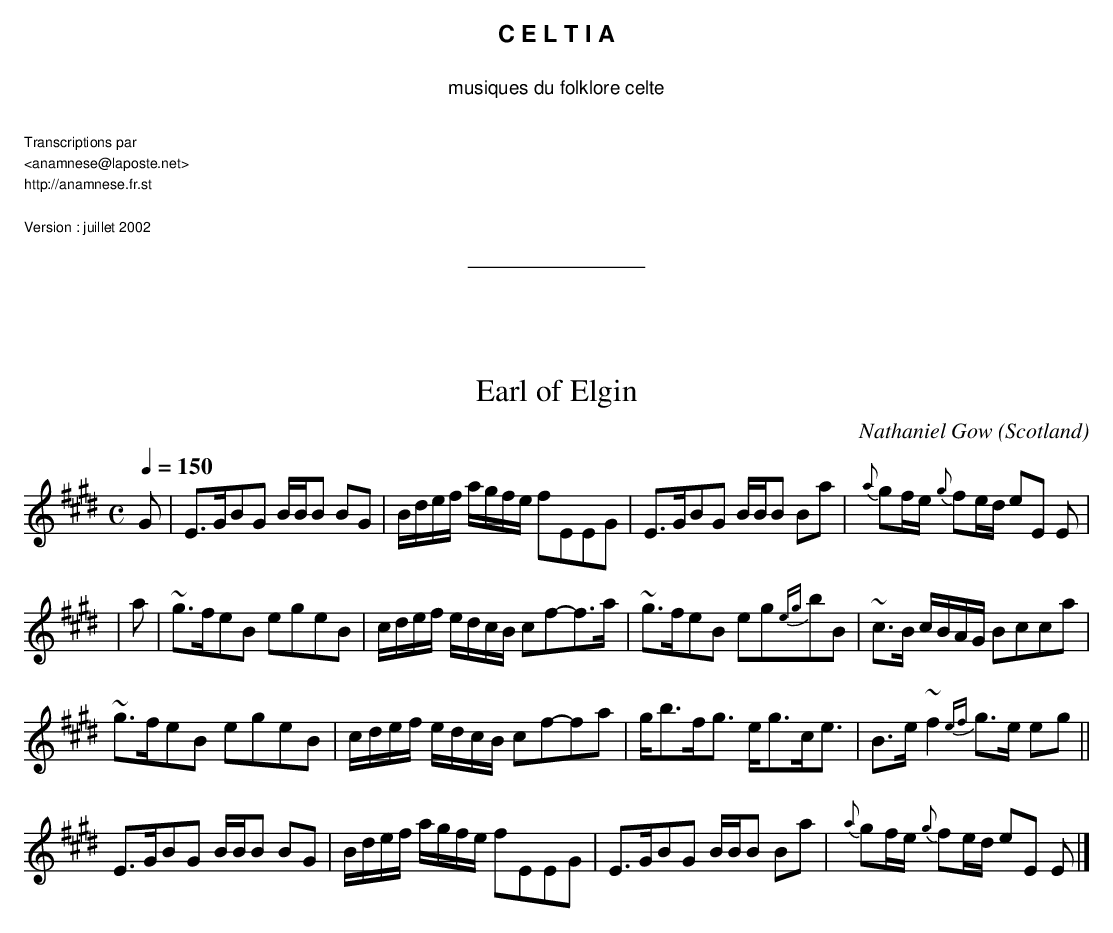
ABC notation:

X:1
T:Earl of Elgin
C:Nathaniel Gow
O:Scotland
M:C
L:1/8
Q:1/4=150 %tempo exact non connu
K:E
G|E>GBG B/B/B BG | B/d/e/f/ a/g/f/e/ fEEG |\
  E>GBG B/B/B Ba | {a}gf/e/ {g}fe/d/ eE E |
| a| ~g>feB egeB | c/d/e/f/ e/d/c/B/ cf-f>a |\
 ~g>feB eg{eg}bB | ~c>B c/B/A/G/ Bcca |
     ~g>feB egeB | c/d/e/f/ e/d/c/B/ cf-fa |\
   g<bf<g e<gc<e | B>e ~f2 {ef}g>e eg ||
  E>GBG B/B/B BG | B/d/e/f/ a/g/f/e/ fEEG |\ %reprise D.C
  E>GBG B/B/B Ba | {a}gf/e/ {g}fe/d/ eE E |]
